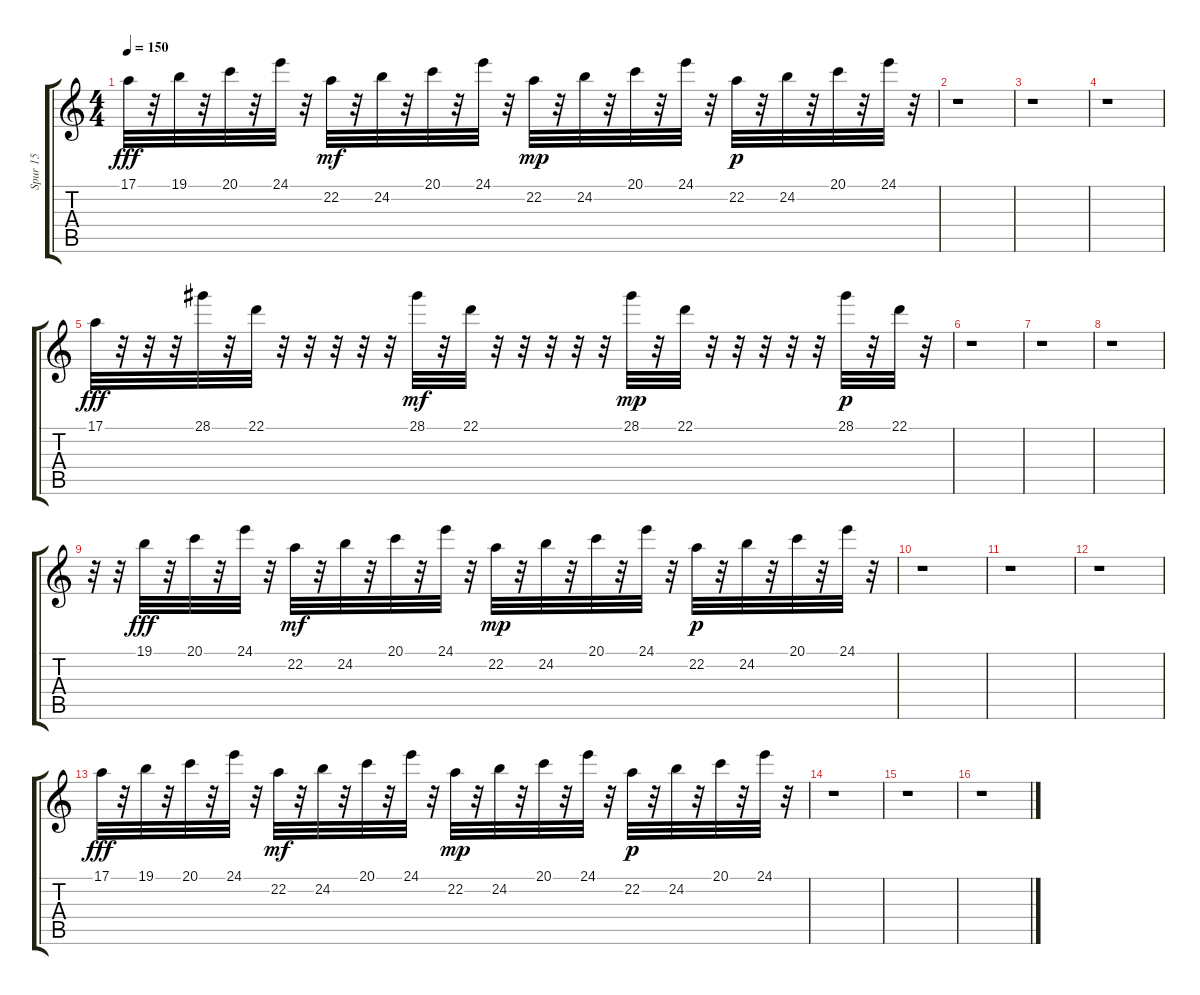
\track ("Spur 15" "Spur 15") {instrument brightacousticpiano}
\staff {score tabs}
\tuning (E4 B3 G3 D3 A2 E2) {hide}
\ts (4 4)
\tempo 150
\clef g2
\ks c
17.1.32{dy fff} r.32 19.1.32 r.32 20.1.32 r.32 24.1.32 r.32 22.2.32{dy mf balance 5} r.32 24.2.32 r.32 20.1.32 r.32 24.1.32 r.32 22.2.32{dy mp balance 12} r.32 24.2.32 r.32 20.1.32 r.32 24.1.32 r.32 22.2.32{dy p balance 16} r.32 24.2.32 r.32 20.1.32 r.32 24.1.32 r.32 |
r.1 |
r.1 |
r.1 |
17.1.32{dy fff balance 0} r.32 r.32{balance 12} r.32 28.1.32 r.32 22.1.32 r.32 r.32 r.32 r.32 r.32 28.1.32{dy mf} r.32 22.1.32 r.32 r.32{balance 5} r.32 r.32 r.32 28.1.32{dy mp} r.32 22.1.32 r.32 r.32{balance 0} r.32 r.32 r.32 28.1.32{dy p} r.32 22.1.32 r.32 |
r.1 |
r.1 |
r.1 |
r.32{balance 12} r.32 19.1.32{dy fff balance 0} r.32 20.1.32 r.32 24.1.32 r.32 22.2.32{dy mf balance 5} r.32 24.2.32 r.32 20.1.32 r.32 24.1.32 r.32 22.2.32{dy mp balance 12} r.32 24.2.32 r.32 20.1.32 r.32 24.1.32 r.32 22.2.32{dy p balance 16} r.32 24.2.32 r.32 20.1.32 r.32 24.1.32 r.32 |
r.1 |
r.1 |
r.1 |
17.1.32{dy fff balance 0} r.32 19.1.32 r.32 20.1.32 r.32 24.1.32 r.32 22.2.32{dy mf balance 5} r.32 24.2.32 r.32 20.1.32 r.32 24.1.32 r.32 22.2.32{dy mp balance 12} r.32 24.2.32 r.32 20.1.32 r.32 24.1.32 r.32 22.2.32{dy p balance 16} r.32 24.2.32 r.32 20.1.32 r.32 24.1.32 r.32 |
r.1 |
r.1 |
r.1
